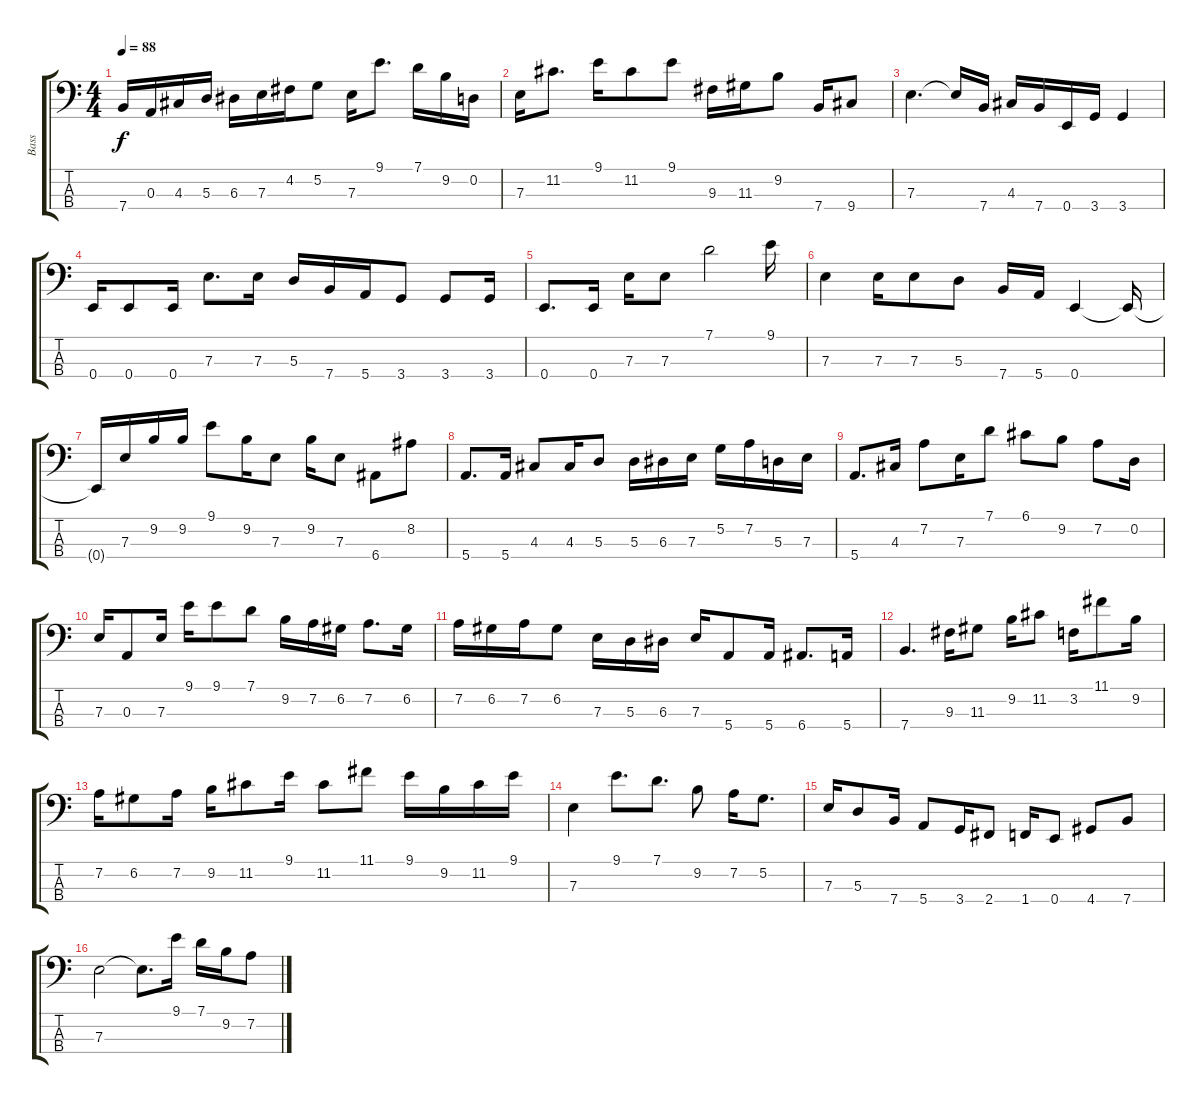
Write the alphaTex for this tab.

\track ("Bass" "Bass") {instrument electricbassfinger}
\staff {score tabs}
\tuning (G2 D2 A1 E1) {hide}
\ts (4 4)
\tempo 88
\clef f4
\ks c
7.4{t}.16{dy f} 0.3.16 4.3.16 5.3.16 6.3.16 7.3.16 4.2.16 5.2.8 7.3.16 9.1.8{d} 7.1.16 9.2.16 0.2.16 |
7.3.16 11.2.8{d} 9.1.16 11.2.8 9.1.8 9.3.16 11.3.16 9.2.8 7.4.16 9.4.8 |
7.3.4{d} 7.3{t}.16 7.4.16 4.3.16 7.4.16 0.4.16 3.4.16 3.4.4 |
0.4.16 0.4.8 0.4.16 7.3.8{d} 7.3.16 5.3.16 7.4.16 5.4.16 3.4.8 3.4.8 3.4.16 |
0.4.8{d} 0.4.16 7.3.16 7.3.8 7.1.2 9.1.16 |
7.3.4 7.3.16 7.3.8 5.3.8 7.4.16 5.4.16 0.4.4 0.4{t}.16 |
0.4{t}.16 7.3.16 9.2.16 9.2.16 9.1.8 9.2.16 7.3.8 9.2.16 7.3.8 6.4.8 8.2.8 |
5.4.8{d} 5.4.16 4.3.8 4.3.16 5.3.8 5.3.16 6.3.16 7.3.16 5.2.16 7.2.16 5.3.16 7.3.16 |
5.4.8{d} 4.3.16 7.2.8 7.3.16 7.1.8 6.1.8 9.2.8 7.2.8 0.2.16 |
7.3.16 0.3.8 7.3.16 9.1.16 9.1.8 7.1.8 9.2.16 7.2.16 6.2.16 7.2.8{d} 6.2.16 |
7.2.16 6.2.16 7.2.16 6.2.8 7.3.16 5.3.16 6.3.16 7.3.16 5.4.8 5.4.16 6.4.8{d} 5.4.16 |
7.4.4{d} 9.3.16 11.3.8 9.2.16 11.2.8 3.2.16 11.1.8 9.2.16 |
7.2.16 6.2.8 7.2.16 9.2.16 11.2.8 9.1.16 11.2.8 11.1.8 9.1.16 9.2.16 11.2.16 9.1.16 |
7.3.4 9.1.8{d} 7.1.8{d} 9.2.8 7.2.16 5.2.8{d} |
7.3.16 5.3.8 7.4.16 5.4.8 3.4.16 2.4.8 1.4.16 0.4.8 4.4.8 7.4.8 |
7.3.2 7.3{t}.8{d} 9.1.16 7.1.16 9.2.16 7.2.8
